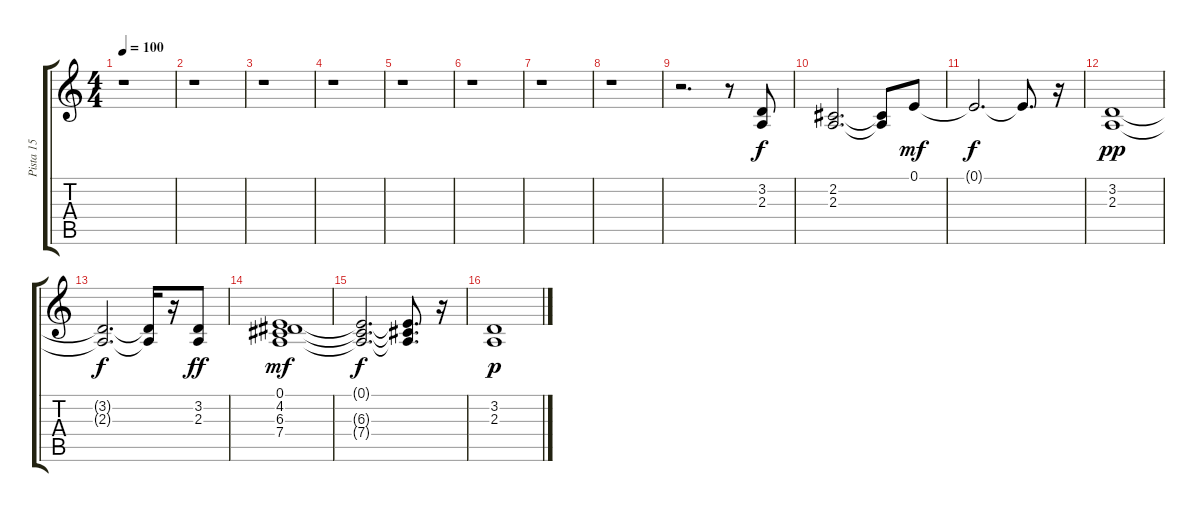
\track ("Pista 15" "Pista 15") {instrument choiraahs}
\staff {score tabs}
\tuning (E4 B3 G3 D3 A2 E2) {hide}
\ts (4 4)
\tempo 100
\clef g2
\ks c
r.1{dy f} |
r.1 |
r.1 |
r.1 |
r.1 |
r.1 |
r.1 |
r.1 |
r.2{d} r.8 (3.2 2.3).8 |
(2.2 2.3).2{d} (2.2{t} 2.3{t}).8 0.1.8{dy mf} |
0.1{t}.2{d dy f} 0.1{t}.8{d} r.16 |
(3.2 2.3).1{dy pp} |
(3.2{t} 2.3{t}).2{d dy f} (3.2{t} 2.3{t}).16 r.16 (3.2 2.3).8{dy ff} |
(0.1 4.2 6.3 7.4).1{dy mf} |
(0.1{t} 6.3{t} 7.4{t}).2{d dy f} (0.1{t} 6.3{t} 7.4{t}).8{d} r.16 |
(3.2 2.3).1{dy p}
